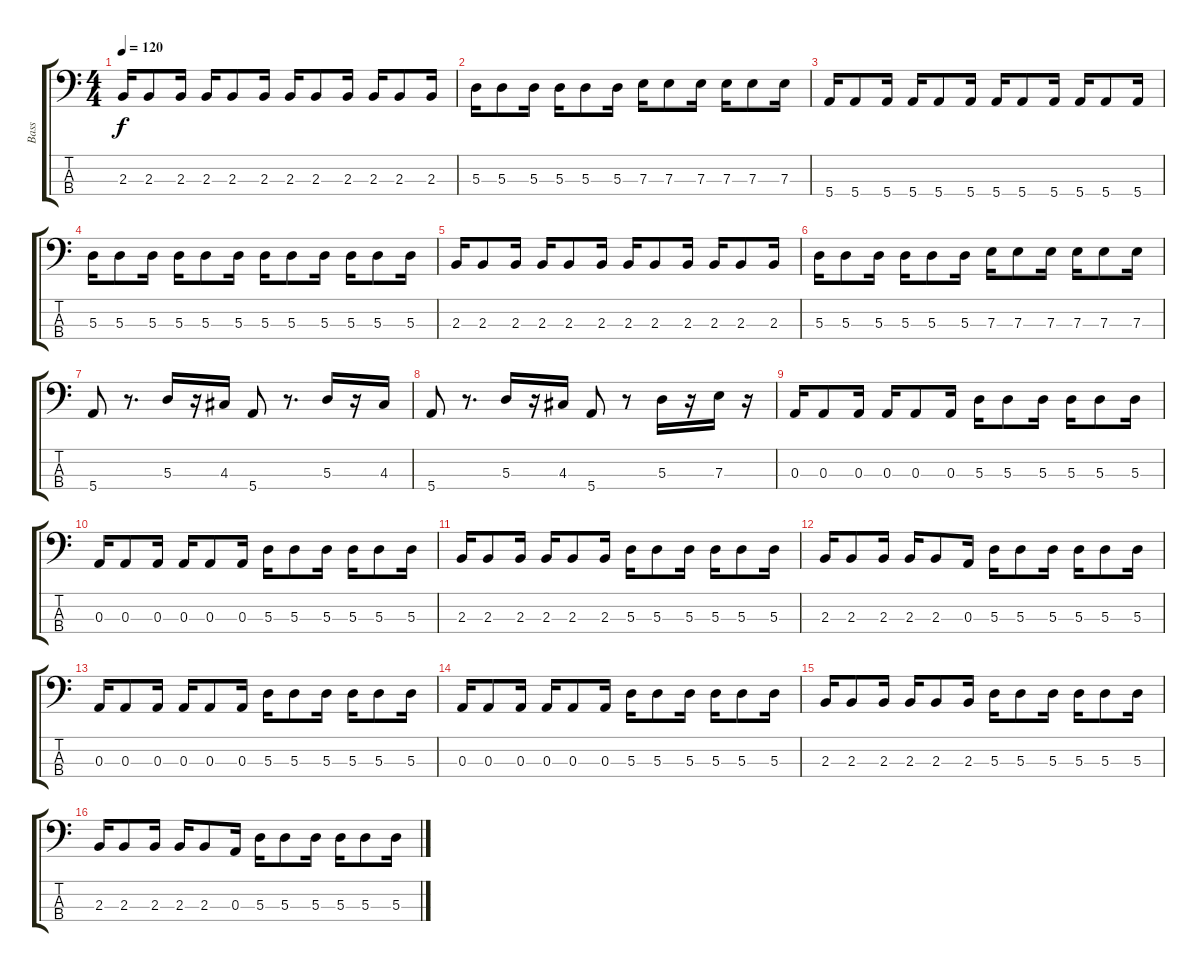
\track ("Bass" "Bass") {instrument electricbasspick}
\staff {score tabs}
\tuning (G2 D2 A1 E1) {hide}
\ts (4 4)
\tempo 120
\clef f4
\ks c
2.3.16{dy f} 2.3.8 2.3.16 2.3.16 2.3.8 2.3.16 2.3.16 2.3.8 2.3.16 2.3.16 2.3.8 2.3.16 |
5.3.16 5.3.8 5.3.16 5.3.16 5.3.8 5.3.16 7.3.16 7.3.8 7.3.16 7.3.16 7.3.8 7.3.16 |
5.4.16 5.4.8 5.4.16 5.4.16 5.4.8 5.4.16 5.4.16 5.4.8 5.4.16 5.4.16 5.4.8 5.4.16 |
5.3.16 5.3.8 5.3.16 5.3.16 5.3.8 5.3.16 5.3.16 5.3.8 5.3.16 5.3.16 5.3.8 5.3.16 |
2.3.16 2.3.8 2.3.16 2.3.16 2.3.8 2.3.16 2.3.16 2.3.8 2.3.16 2.3.16 2.3.8 2.3.16 |
5.3.16 5.3.8 5.3.16 5.3.16 5.3.8 5.3.16 7.3.16 7.3.8 7.3.16 7.3.16 7.3.8 7.3.16 |
5.4.8 r.8{d} 5.3.16 r.16 4.3.16 5.4.8 r.8{d} 5.3.16 r.16 4.3.16 |
5.4.8 r.8{d} 5.3.16 r.16 4.3.16 5.4.8 r.8 5.3.16 r.16 7.3.16 r.16 |
0.3.16 0.3.8 0.3.16 0.3.16 0.3.8 0.3.16 5.3.16 5.3.8 5.3.16 5.3.16 5.3.8 5.3.16 |
0.3.16 0.3.8 0.3.16 0.3.16 0.3.8 0.3.16 5.3.16 5.3.8 5.3.16 5.3.16 5.3.8 5.3.16 |
2.3.16 2.3.8 2.3.16 2.3.16 2.3.8 2.3.16 5.3.16 5.3.8 5.3.16 5.3.16 5.3.8 5.3.16 |
2.3.16 2.3.8 2.3.16 2.3.16 2.3.8 0.3.16 5.3.16 5.3.8 5.3.16 5.3.16 5.3.8 5.3.16 |
0.3.16 0.3.8 0.3.16 0.3.16 0.3.8 0.3.16 5.3.16 5.3.8 5.3.16 5.3.16 5.3.8 5.3.16 |
0.3.16 0.3.8 0.3.16 0.3.16 0.3.8 0.3.16 5.3.16 5.3.8 5.3.16 5.3.16 5.3.8 5.3.16 |
2.3.16 2.3.8 2.3.16 2.3.16 2.3.8 2.3.16 5.3.16 5.3.8 5.3.16 5.3.16 5.3.8 5.3.16 |
2.3.16 2.3.8 2.3.16 2.3.16 2.3.8 0.3.16 5.3.16 5.3.8 5.3.16 5.3.16 5.3.8 5.3.16
